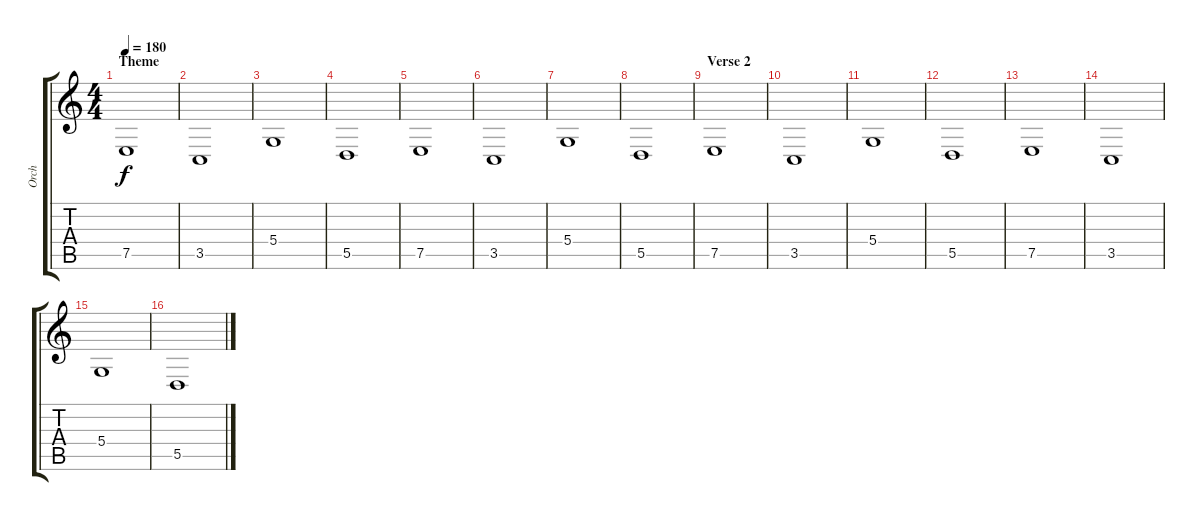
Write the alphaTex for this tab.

\track ("Orch" "Orch") {instrument stringensemble1}
\staff {score tabs}
\tuning (E4 B3 G3 D3 A2 E2) {hide}
\ts (4 4)
\section ("" "Theme")
\tempo 180
\clef g2
\ks c
7.5.1{dy f} |
3.5.1 |
5.4.1 |
5.5.1 |
7.5.1 |
3.5.1 |
5.4.1 |
5.5.1 |
\section ("" "Verse 2")
7.5.1 |
3.5.1 |
5.4.1 |
5.5.1 |
7.5.1 |
3.5.1 |
5.4.1 |
5.5.1
